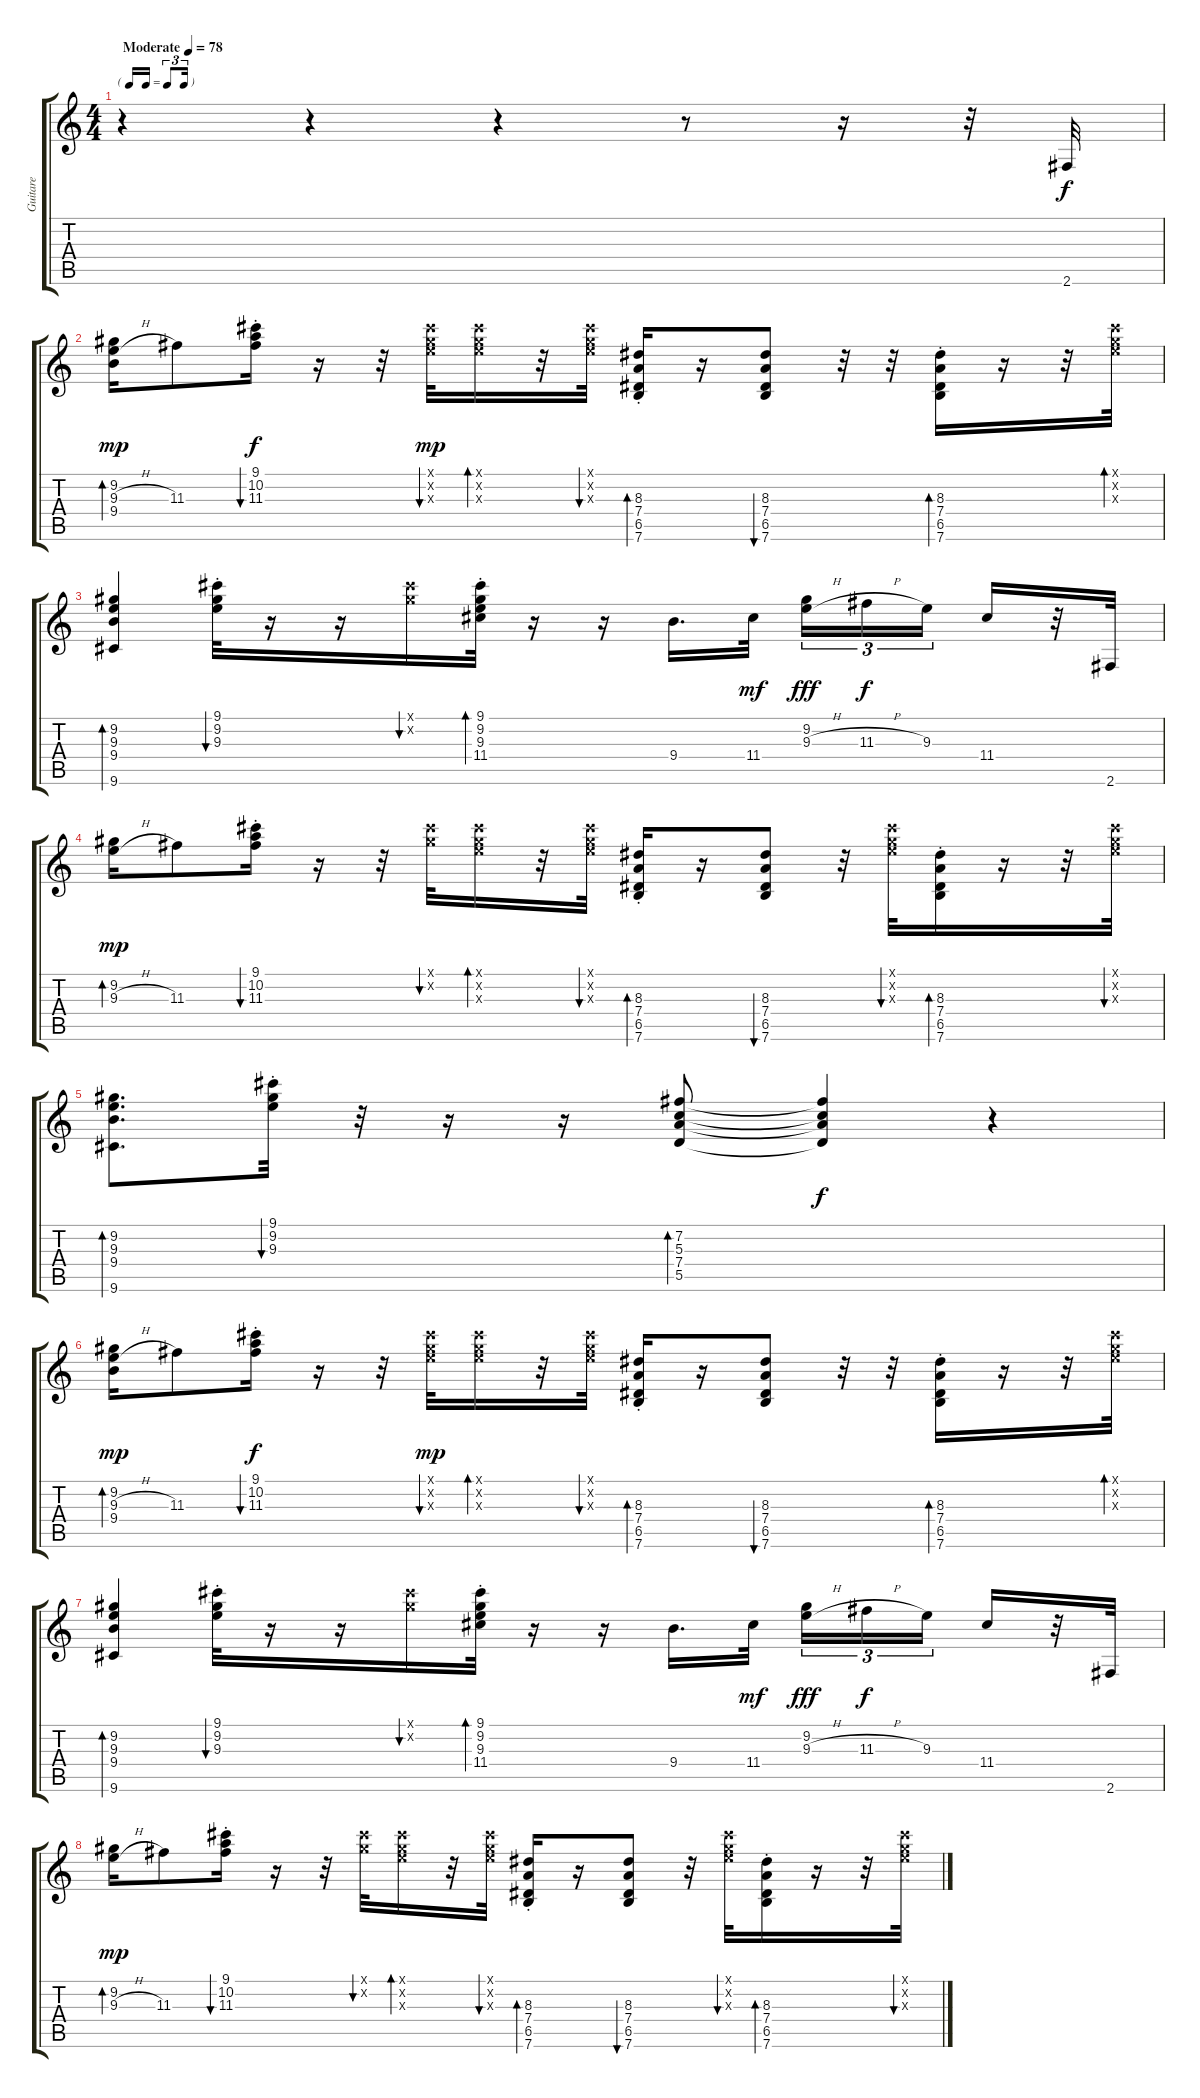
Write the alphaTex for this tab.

\track ("Guitare" "Guitare") {instrument acousticguitarsteel}
\staff {score tabs}
\tuning (E4 B3 G3 D3 A2 E2) {hide}
\ts (4 4)
\tf triplet16th
\tempo (78 "Moderate")
\clef g2
\ks c
r.4{dy f instrument acousticguitarsteel} r.4 r.4 r.8 r.16 r.32 2.6.32 |
(9.2 9.3{h} 9.4).16{bd 60 dy mp} 11.3.8 (9.1{st} 10.2{st} 11.3{st}).16{bu 60 dy f} r.16 r.32 (9.1{x} 9.2{x} 9.3{x}).32{bu 120 dy mp} (9.1{x} 9.2{x} 9.3{x}).16{bd 60} r.32 (9.1{x} 9.2{x} 9.3{x}).32{bu 60} (8.3{st} 7.4{st} 6.5{st} 7.6{st}).16{bd 60} r.16 (8.3 7.4 6.5 7.6).8{bu 60} r.32 r.32 (8.3{st} 7.4{st} 6.5{st} 7.6{st}).16{bd 60} r.16 r.32 (9.1{x} 9.2{x} 9.3{x}).32{bd 60} |
(9.2 9.3 9.4 9.6).4{bd 60} (9.1{st} 9.2{st} 9.3{st}).32{bu 60} r.16 r.16 (9.1{x} 9.2{x}).16{bu 120} (9.1{st} 9.2{st} 9.3{st} 11.4{st}).32{bd 60} r.16 r.16 9.4.16{d} 11.4.32{dy mf} (9.2 9.3{h}).16{tu (3 2) dy fff} 11.3{h}.16{tu (3 2) dy f} 9.3.16{tu (3 2) beam splitsecondary} 11.4.16 r.32 2.6.32 |
(9.2 9.3{h}).16{bd 60 dy mp} 11.3.8 (9.1{st} 10.2{st} 11.3{st}).16{bu 60} r.16 r.32 (9.1{x} 9.2{x}).32{bu 120} (9.1{x} 9.2{x} 9.3{x}).16{bd 60} r.32 (9.1{x} 9.2{x} 9.3{x}).32{bu 60} (8.3{st} 7.4{st} 6.5{st} 7.6{st}).16{bd 60} r.16 (8.3 7.4 6.5 7.6).8{bu 60} r.32 (9.1{x} 9.2{x} 9.3{x}).32{bu 60} (8.3{st} 7.4{st} 6.5{st} 7.6).16{bd 60} r.16 r.32 (9.1{x} 9.2{x} 9.3{x}).32{bu 120} |
(9.2 9.3 9.4 9.6).8{d bd 60} (9.1{st} 9.2{st} 9.3{st}).32{bu 60} r.32 r.16 r.16 (7.2 5.3 7.4 5.5).8{bd 120} (7.2{t} 5.3{t} 7.4{t} 5.5{t}).4{dy f} r.4 |
(9.2 9.3{h} 9.4).16{bd 60 dy mp} 11.3.8 (9.1{st} 10.2{st} 11.3{st}).16{bu 60 dy f} r.16 r.32 (9.1{x} 9.2{x} 9.3{x}).32{bu 120 dy mp} (9.1{x} 9.2{x} 9.3{x}).16{bd 60} r.32 (9.1{x} 9.2{x} 9.3{x}).32{bu 60} (8.3{st} 7.4{st} 6.5{st} 7.6{st}).16{bd 60} r.16 (8.3 7.4 6.5 7.6).8{bu 60} r.32 r.32 (8.3{st} 7.4{st} 6.5{st} 7.6{st}).16{bd 60} r.16 r.32 (9.1{x} 9.2{x} 9.3{x}).32{bd 60} |
(9.2 9.3 9.4 9.6).4{bd 60} (9.1{st} 9.2{st} 9.3{st}).32{bu 60} r.16 r.16 (9.1{x} 9.2{x}).16{bu 120} (9.1{st} 9.2{st} 9.3{st} 11.4{st}).32{bd 60} r.16 r.16 9.4.16{d} 11.4.32{dy mf} (9.2 9.3{h}).16{tu (3 2) dy fff} 11.3{h}.16{tu (3 2) dy f} 9.3.16{tu (3 2) beam splitsecondary} 11.4.16 r.32 2.6.32 |
(9.2 9.3{h}).16{bd 60 dy mp} 11.3.8 (9.1{st} 10.2{st} 11.3{st}).16{bu 60} r.16 r.32 (9.1{x} 9.2{x}).32{bu 120} (9.1{x} 9.2{x} 9.3{x}).16{bd 60} r.32 (9.1{x} 9.2{x} 9.3{x}).32{bu 60} (8.3{st} 7.4{st} 6.5{st} 7.6{st}).16{bd 60} r.16 (8.3 7.4 6.5 7.6).8{bu 60} r.32 (9.1{x} 9.2{x} 9.3{x}).32{bu 60} (8.3{st} 7.4{st} 6.5{st} 7.6).16{bd 60} r.16 r.32 (9.1{x} 9.2{x} 9.3{x}).32{bu 120}
